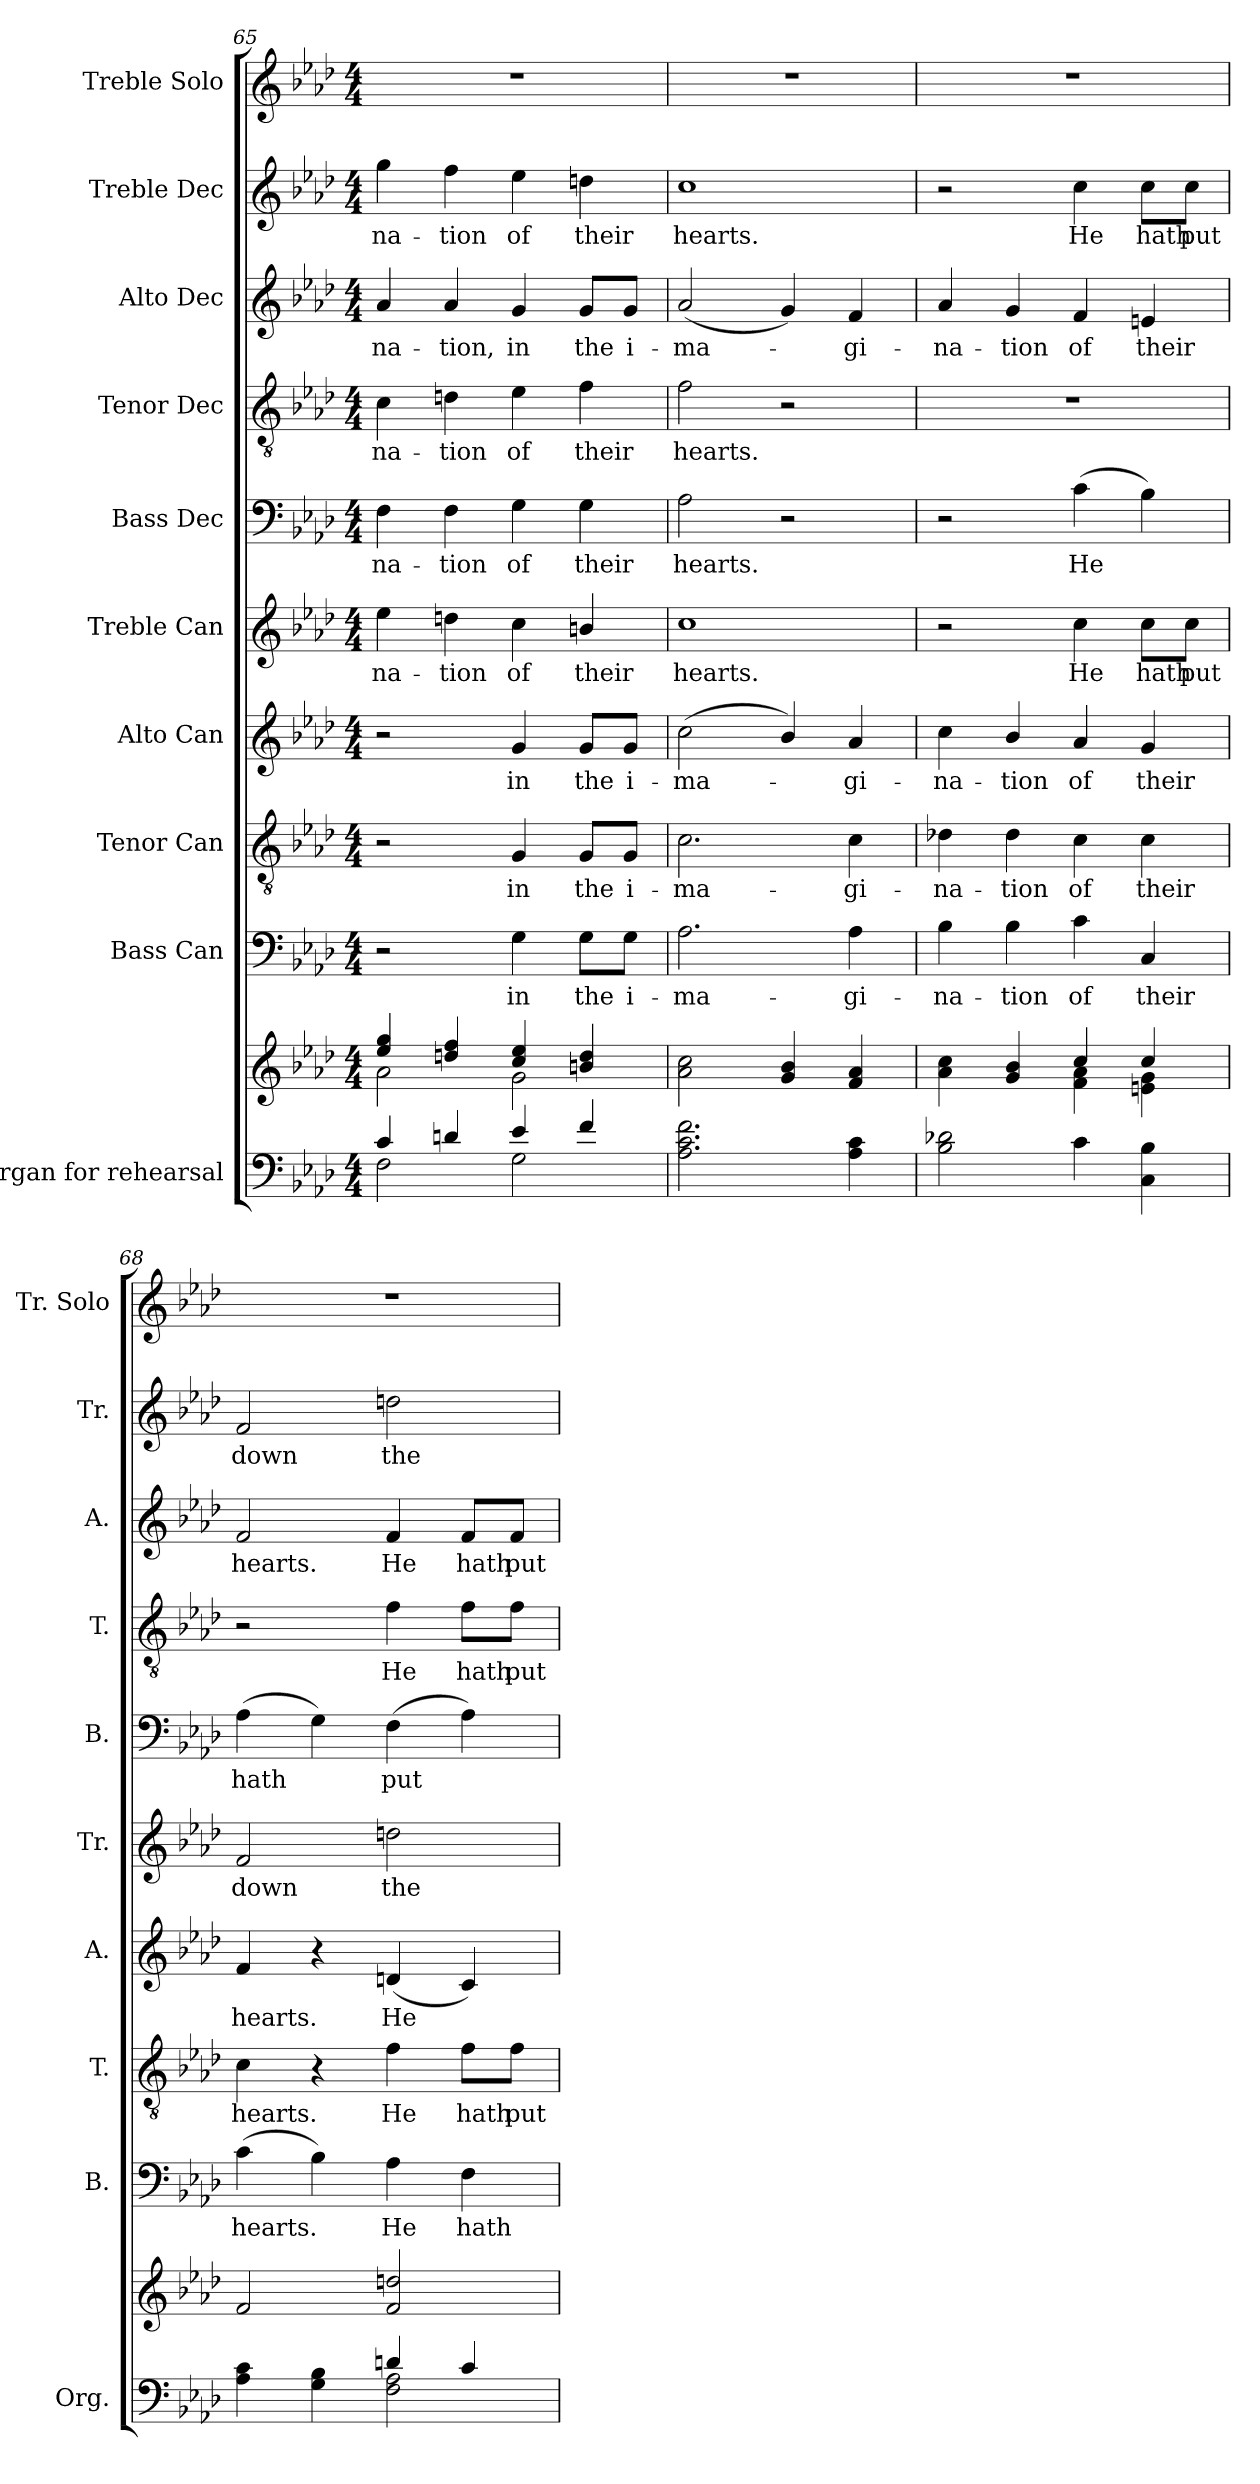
**kern	**kern	**kern	**text	**kern	**text	**kern	**text	**kern	**text	**kern	**text	**kern	**text	**kern	**text	**kern	**text	**kern
*part10	*part10	*part9	*part9	*part8	*part8	*part7	*part7	*part6	*part6	*part5	*part5	*part4	*part4	*part3	*part3	*part2	*part2	*part1
*staff11	*staff10	*staff9	*staff9	*staff8	*staff8	*staff7	*staff7	*staff6	*staff6	*staff5	*staff5	*staff4	*staff4	*staff3	*staff3	*staff2	*staff2	*staff1
*I"Organ for  rehearsal	*	*I"Bass Can	*	*I"Tenor Can	*	*I"Alto Can	*	*I"Treble Can	*	*I"Bass Dec	*	*I"Tenor Dec	*	*I"Alto Dec	*	*I"Treble Dec	*	*I"Treble Solo
*I'Org.	*	*I'B.	*	*I'T.	*	*I'A.	*	*I'Tr.	*	*I'B.	*	*I'T.	*	*I'A.	*	*I'Tr.	*	*I'Tr. Solo
*clefF4	*clefG2	*clefF4	*	*clefGv2	*	*clefG2	*	*clefG2	*	*clefF4	*	*clefGv2	*	*clefG2	*	*clefG2	*	*clefG2
*	*	*	*	*ITrd7c12	*	*	*	*	*	*	*	*ITrd7c12	*	*	*	*	*	*
*k[b-e-a-d-]	*k[b-e-a-d-]	*k[b-e-a-d-]	*	*k[b-e-a-d-]	*	*k[b-e-a-d-]	*	*k[b-e-a-d-]	*	*k[b-e-a-d-]	*	*k[b-e-a-d-]	*	*k[b-e-a-d-]	*	*k[b-e-a-d-]	*	*k[b-e-a-d-]
*A-:	*A-:	*A-:	*	*A-:	*	*A-:	*	*A-:	*	*A-:	*	*A-:	*	*A-:	*	*A-:	*	*A-:
*M4/4	*M4/4	*M4/4	*	*M4/4	*	*M4/4	*	*M4/4	*	*M4/4	*	*M4/4	*	*M4/4	*	*M4/4	*	*M4/4
=65	=65	=65	=65	=65	=65	=65	=65	=65	=65	=65	=65	=65	=65	=65	=65	=65	=65	=65
*^	*^	*	*	*	*	*	*	*	*	*	*	*	*	*	*	*	*	*
!	!	!	!	!	!	!	!	!	!	!	!LO:LY:b:color=#000000	!	!	!	!	!	!	!	!	!
!	!	!	!	!	!	!	!	!	!	!	!	!	!LO:LY:b:color=#000000	!	!	!	!	!	!	!
!	!	!	!	!	!	!	!	!	!	!	!	!	!	!	!LO:LY:b:color=#000000	!	!	!	!	!
!	!	!	!	!	!	!	!	!	!	!	!	!	!	!	!	!	!LO:LY:b:color=#000000	!	!	!
!	!	!	!	!	!	!	!	!	!	!	!	!	!	!	!	!	!	!	!LO:LY:b:color=#000000	!
4ci/	2Fi\	4ee-i/ 4ggi	2a-i\	2r	.	2r	.	2r	.	4ee-i\	-na-	4Fi\	-na-	4Ci\	-na-	4a-i/	-na-	4ggi\	-na-	1r
!	!	!	!	!	!	!	!	!	!	!	!LO:LY:b:color=#000000	!	!	!	!	!	!	!	!	!
!	!	!	!	!	!	!	!	!	!	!	!	!	!LO:LY:b:color=#000000	!	!	!	!	!	!	!
!	!	!	!	!	!	!	!	!	!	!	!	!	!	!	!LO:LY:b:color=#000000	!	!	!	!	!
!	!	!	!	!	!	!	!	!	!	!	!	!	!	!	!	!	!LO:LY:b:color=#000000	!	!	!
!	!	!	!	!	!	!	!	!	!	!	!	!	!	!	!	!	!	!	!LO:LY:b:color=#000000	!
4dni/	.	4ddni/ 4ffi	.	.	.	.	.	.	.	4ddni\	-tion	4Fi\	-tion	4Dni\	-tion	4a-i/	-tion,	4ffi\	-tion	.
!	!	!	!	!	!LO:LY:b:color=#000000	!	!	!	!	!	!	!	!	!	!	!	!	!	!	!
!	!	!	!	!	!	!	!LO:LY:b:color=#000000	!	!	!	!	!	!	!	!	!	!	!	!	!
!	!	!	!	!	!	!	!	!	!LO:LY:b:color=#000000	!	!	!	!	!	!	!	!	!	!	!
!	!	!	!	!	!	!	!	!	!	!	!LO:LY:b:color=#000000	!	!	!	!	!	!	!	!	!
!	!	!	!	!	!	!	!	!	!	!	!	!	!LO:LY:b:color=#000000	!	!	!	!	!	!	!
!	!	!	!	!	!	!	!	!	!	!	!	!	!	!	!LO:LY:b:color=#000000	!	!	!	!	!
!	!	!	!	!	!	!	!	!	!	!	!	!	!	!	!	!	!LO:LY:b:color=#000000	!	!	!
!	!	!	!	!	!	!	!	!	!	!	!	!	!	!	!	!	!	!	!LO:LY:b:color=#000000	!
4e-i/	2Gi\	4cci/ 4ee-i	2gi\	4Gi\	in	4GGi/	in	4gi/	in	4cci\	of	4Gi\	of	4E-i\	of	4gi/	in	4ee-i\	of	.
!	!	!	!	!	!LO:LY:b:color=#000000	!	!	!	!	!	!	!	!	!	!	!	!	!	!	!
!	!	!	!	!	!	!	!LO:LY:b:color=#000000	!	!	!	!	!	!	!	!	!	!	!	!	!
!	!	!	!	!	!	!	!	!	!LO:LY:b:color=#000000	!	!	!	!	!	!	!	!	!	!	!
!	!	!	!	!	!	!	!	!	!	!	!LO:LY:b:color=#000000	!	!	!	!	!	!	!	!	!
!	!	!	!	!	!	!	!	!	!	!	!	!	!LO:LY:b:color=#000000	!	!	!	!	!	!	!
!	!	!	!	!	!	!	!	!	!	!	!	!	!	!	!LO:LY:b:color=#000000	!	!	!	!	!
!	!	!	!	!	!	!	!	!	!	!	!	!	!	!	!	!	!LO:LY:b:color=#000000	!	!	!
!	!	!	!	!	!	!	!	!	!	!	!	!	!	!	!	!	!	!	!LO:LY:b:color=#000000	!
4fi/	.	4bni/ 4ddi	.	8Gi\L	the	8GGi/L	the	8gi/L	the	4bni/	their	4Gi\	their	4Fi\	their	8gi/L	the	4ddni\	their	.
!	!	!	!	!	!LO:LY:b:color=#000000	!	!	!	!	!	!	!	!	!	!	!	!	!	!	!
!	!	!	!	!	!	!	!LO:LY:b:color=#000000	!	!	!	!	!	!	!	!	!	!	!	!	!
!	!	!	!	!	!	!	!	!	!LO:LY:b:color=#000000	!	!	!	!	!	!	!	!	!	!	!
!	!	!	!	!	!	!	!	!	!	!	!	!	!	!	!	!	!LO:LY:b:color=#000000	!	!	!
.	.	.	.	8Gi\J	i-	8GGi/J	i-	8gi/J	i-	.	.	.	.	.	.	8gi/J	i-	.	.	.
*v	*v	*	*	*	*	*	*	*	*	*	*	*	*	*	*	*	*	*	*	*
*	*v	*v	*	*	*	*	*	*	*	*	*	*	*	*	*	*	*	*	*
=66	=66	=66	=66	=66	=66	=66	=66	=66	=66	=66	=66	=66	=66	=66	=66	=66	=66	=66
!	!	!	!LO:LY:b:color=#000000	!	!	!	!	!	!	!	!	!	!	!	!	!	!	!
!	!	!	!	!	!LO:LY:b:color=#000000	!	!	!	!	!	!	!	!	!	!	!	!	!
!	!	!	!	!	!	!	!LO:LY:b:color=#000000	!	!	!	!	!	!	!	!	!	!	!
!	!	!	!	!	!	!	!	!	!LO:LY:b:color=#000000	!	!	!	!	!	!	!	!	!
!	!	!	!	!	!	!	!	!	!	!	!LO:LY:b:color=#000000	!	!	!	!	!	!	!
!	!	!	!	!	!	!	!	!	!	!	!	!	!LO:LY:b:color=#000000	!	!	!	!	!
!	!	!	!	!	!	!	!	!	!	!	!	!	!	!	!LO:LY:b:color=#000000	!	!	!
!	!	!	!	!	!	!	!	!	!	!	!	!	!	!	!	!	!LO:LY:b:color=#000000	!
2.A-i\ 2.ci 2.fi	2a-i\ 2cci	2.A-i\	-ma-	2.Ci\	-ma-	(2cci\	-ma-	1cci	hearts.	2A-i\	hearts.	2Fi\	hearts.	(2a-i/	-ma-	1cci	hearts.	1r
.	4gi/ 4b-i	.	.	.	.	4b-i/)	.	.	.	2r	.	2r	.	4gi/)	.	.	.	.
!	!	!	!LO:LY:b:color=#000000	!	!	!	!	!	!	!	!	!	!	!	!	!	!	!
!	!	!	!	!	!LO:LY:b:color=#000000	!	!	!	!	!	!	!	!	!	!	!	!	!
!	!	!	!	!	!	!	!LO:LY:b:color=#000000	!	!	!	!	!	!	!	!	!	!	!
!	!	!	!	!	!	!	!	!	!	!	!	!	!	!	!LO:LY:b:color=#000000	!	!	!
4A-i\ 4ci	4fi/ 4a-i	4A-i\	-gi-	4Ci\	-gi-	4a-i/	-gi-	.	.	.	.	.	.	4fi/	-gi-	.	.	.
=67	=67	=67	=67	=67	=67	=67	=67	=67	=67	=67	=67	=67	=67	=67	=67	=67	=67	=67
*	*^	*	*	*	*	*	*	*	*	*	*	*	*	*	*	*	*	*
!	!	!	!	!LO:LY:b:color=#000000	!	!	!	!	!	!	!	!	!	!	!	!	!	!	!
!	!	!	!	!	!	!LO:LY:b:color=#000000	!	!	!	!	!	!	!	!	!	!	!	!	!
!	!	!	!	!	!	!	!	!LO:LY:b:color=#000000	!	!	!	!	!	!	!	!	!	!	!
!	!	!	!	!	!	!	!	!	!	!	!	!	!	!	!	!LO:LY:b:color=#000000	!	!	!
2B-i\ 2d-Xi	4a-i\ 4cci	2ryy	4B-i\	-na-	4D-Xi\	-na-	4cci\	-na-	2r	.	2r	.	1r	.	4a-i/	-na-	2r	.	1r
!	!	!	!	!LO:LY:b:color=#000000	!	!	!	!	!	!	!	!	!	!	!	!	!	!	!
!	!	!	!	!	!	!LO:LY:b:color=#000000	!	!	!	!	!	!	!	!	!	!	!	!	!
!	!	!	!	!	!	!	!	!LO:LY:b:color=#000000	!	!	!	!	!	!	!	!	!	!	!
!	!	!	!	!	!	!	!	!	!	!	!	!	!	!	!	!LO:LY:b:color=#000000	!	!	!
.	4gi/ 4b-i	.	4B-i\	-tion	4D-i\	-tion	4b-i/	-tion	.	.	.	.	.	.	4gi/	-tion	.	.	.
!	!	!	!	!LO:LY:b:color=#000000	!	!	!	!	!	!	!	!	!	!	!	!	!	!	!
!	!	!	!	!	!	!LO:LY:b:color=#000000	!	!	!	!	!	!	!	!	!	!	!	!	!
!	!	!	!	!	!	!	!	!LO:LY:b:color=#000000	!	!	!	!	!	!	!	!	!	!	!
!	!	!	!	!	!	!	!	!	!	!LO:LY:b:color=#000000	!	!	!	!	!	!	!	!	!
!	!	!	!	!	!	!	!	!	!	!	!	!LO:LY:b:color=#000000	!	!	!	!	!	!	!
!	!	!	!	!	!	!	!	!	!	!	!	!	!	!	!	!LO:LY:b:color=#000000	!	!	!
!	!	!	!	!	!	!	!	!	!	!	!	!	!	!	!	!	!	!LO:LY:b:color=#000000	!
4ci\	4cci/	4fi\ 4a-i	4ci\	of	4Ci\	of	4a-i/	of	4cci\	He	(4ci\	He	.	.	4fi/	of	4cci\	He	.
!	!	!	!	!LO:LY:b:color=#000000	!	!	!	!	!	!	!	!	!	!	!	!	!	!	!
!	!	!	!	!	!	!LO:LY:b:color=#000000	!	!	!	!	!	!	!	!	!	!	!	!	!
!	!	!	!	!	!	!	!	!LO:LY:b:color=#000000	!	!	!	!	!	!	!	!	!	!	!
!	!	!	!	!	!	!	!	!	!	!LO:LY:b:color=#000000	!	!	!	!	!	!	!	!	!
!	!	!	!	!	!	!	!	!	!	!	!	!	!	!	!	!LO:LY:b:color=#000000	!	!	!
!	!	!	!	!	!	!	!	!	!	!	!	!	!	!	!	!	!	!LO:LY:b:color=#000000	!
4Ci\ 4B-i	4cci/	4eni\ 4gi	4Ci/	their	4Ci\	their	4gi/	their	8cci\L	hath	4B-i\)	.	.	.	4eni/	their	8cci\L	hath	.
!	!	!	!	!	!	!	!	!	!	!LO:LY:b:color=#000000	!	!	!	!	!	!	!	!	!
!	!	!	!	!	!	!	!	!	!	!	!	!	!	!	!	!	!	!LO:LY:b:color=#000000	!
.	.	.	.	.	.	.	.	.	8cci\J	put	.	.	.	.	.	.	8cci\J	put	.
*	*v	*v	*	*	*	*	*	*	*	*	*	*	*	*	*	*	*	*	*
!!LO:LB:g=z
=68	=68	=68	=68	=68	=68	=68	=68	=68	=68	=68	=68	=68	=68	=68	=68	=68	=68	=68
*^	*	*	*	*	*	*	*	*	*	*	*	*	*	*	*	*	*	*
!	!	!	!	!LO:LY:b:color=#000000	!	!	!	!	!	!	!	!	!	!	!	!	!	!	!
!	!	!	!	!	!	!LO:LY:b:color=#000000	!	!	!	!	!	!	!	!	!	!	!	!	!
!	!	!	!	!	!	!	!	!LO:LY:b:color=#000000	!	!	!	!	!	!	!	!	!	!	!
!	!	!	!	!	!	!	!	!	!	!LO:LY:b:color=#000000	!	!	!	!	!	!	!	!	!
!	!	!	!	!	!	!	!	!	!	!	!	!LO:LY:b:color=#000000	!	!	!	!	!	!	!
!	!	!	!	!	!	!	!	!	!	!	!	!	!	!	!	!LO:LY:b:color=#000000	!	!	!
!	!	!	!	!	!	!	!	!	!	!	!	!	!	!	!	!	!	!LO:LY:b:color=#000000	!
4A-i\ 4ci	2ryy	2fi/	(4ci\	hearts.	4Ci\	hearts.	4fi/	hearts.	2fi/	down	(4A-i\	hath	2r	.	2fi/	hearts.	2fi/	down	1r
4Gi\ 4B-i	.	.	4B-i\)	.	4r	.	4r	.	.	.	4Gi\)	.	.	.	.	.	.	.	.
!	!	!	!	!LO:LY:b:color=#000000	!	!	!	!	!	!	!	!	!	!	!	!	!	!	!
!	!	!	!	!	!	!LO:LY:b:color=#000000	!	!	!	!	!	!	!	!	!	!	!	!	!
!	!	!	!	!	!	!	!	!LO:LY:b:color=#000000	!	!	!	!	!	!	!	!	!	!	!
!	!	!	!	!	!	!	!	!	!	!LO:LY:b:color=#000000	!	!	!	!	!	!	!	!	!
!	!	!	!	!	!	!	!	!	!	!	!	!LO:LY:b:color=#000000	!	!	!	!	!	!	!
!	!	!	!	!	!	!	!	!	!	!	!	!	!	!LO:LY:b:color=#000000	!	!	!	!	!
!	!	!	!	!	!	!	!	!	!	!	!	!	!	!	!	!LO:LY:b:color=#000000	!	!	!
!	!	!	!	!	!	!	!	!	!	!	!	!	!	!	!	!	!	!LO:LY:b:color=#000000	!
4dni/	2Fi\ 2A-i	2fi/ 2ddni	4A-i\	He	4Fi\	He	(4dni/	He	2ddni\	the	(4Fi\	put	4Fi\	He	4fi/	He	2ddni\	the	.
!	!	!	!	!LO:LY:b:color=#000000	!	!	!	!	!	!	!	!	!	!	!	!	!	!	!
!	!	!	!	!	!	!LO:LY:b:color=#000000	!	!	!	!	!	!	!	!	!	!	!	!	!
!	!	!	!	!	!	!	!	!	!	!	!	!	!	!LO:LY:b:color=#000000	!	!	!	!	!
!	!	!	!	!	!	!	!	!	!	!	!	!	!	!	!	!LO:LY:b:color=#000000	!	!	!
4ci/	.	.	4Fi\	hath	8Fi\L	hath	4ci/)	.	.	.	4A-i\)	.	8Fi\L	hath	8fi/L	hath	.	.	.
!	!	!	!	!	!	!LO:LY:b:color=#000000	!	!	!	!	!	!	!	!	!	!	!	!	!
!	!	!	!	!	!	!	!	!	!	!	!	!	!	!LO:LY:b:color=#000000	!	!	!	!	!
!	!	!	!	!	!	!	!	!	!	!	!	!	!	!	!	!LO:LY:b:color=#000000	!	!	!
.	.	.	.	.	8Fi\J	put	.	.	.	.	.	.	8Fi\J	put	8fi/J	put	.	.	.
*v	*v	*	*	*	*	*	*	*	*	*	*	*	*	*	*	*	*	*	*
=	=	=	=	=	=	=	=	=	=	=	=	=	=	=	=	=	=	=
*-	*-	*-	*-	*-	*-	*-	*-	*-	*-	*-	*-	*-	*-	*-	*-	*-	*-	*-
